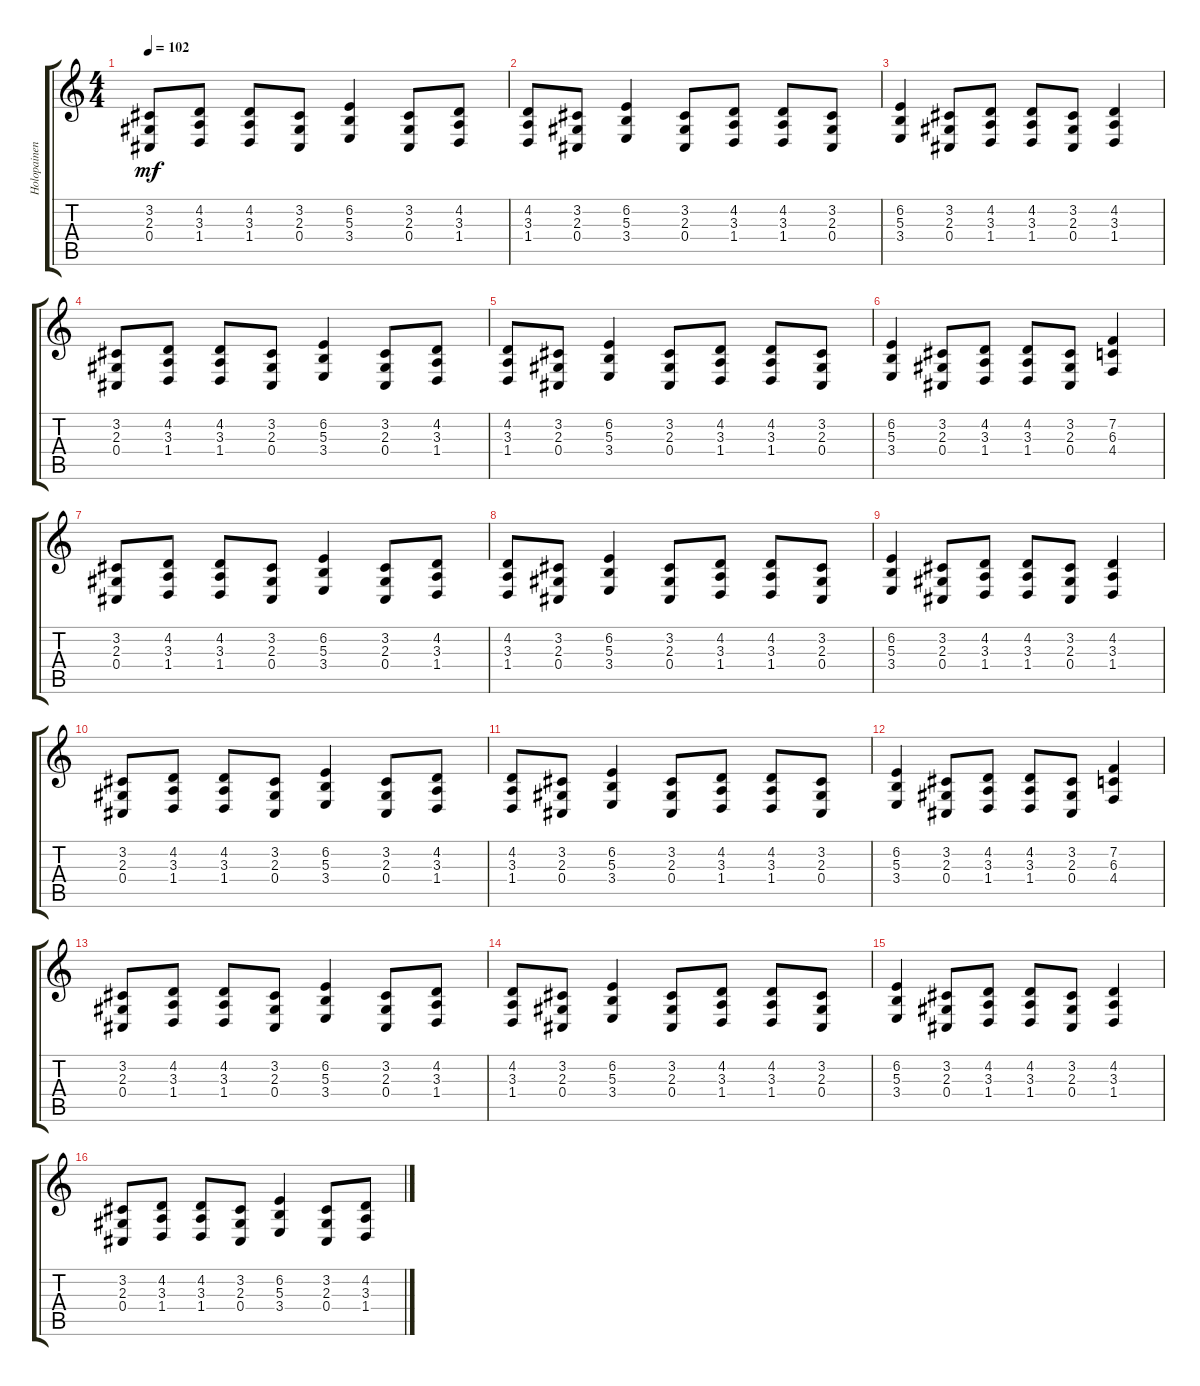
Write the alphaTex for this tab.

\track ("Holopainen" "Holopainen") {instrument stringensemble1}
\staff {score tabs}
\tuning (Eb4 Bb3 Gb3 Db3 Ab2 Db2) {hide}
\ts (4 4)
\tempo 102
\clef g2
\ks c
(3.2 2.3 0.4).8{dy mf} (4.2 3.3 1.4).8 (4.2 3.3 1.4).8 (3.2 2.3 0.4).8 (6.2 5.3 3.4).4 (3.2 2.3 0.4).8 (4.2 3.3 1.4).8 |
(4.2 3.3 1.4).8 (3.2 2.3 0.4).8 (6.2 5.3 3.4).4 (3.2 2.3 0.4).8 (4.2 3.3 1.4).8 (4.2 3.3 1.4).8 (3.2 2.3 0.4).8 |
(6.2 5.3 3.4).4 (3.2 2.3 0.4).8 (4.2 3.3 1.4).8 (4.2 3.3 1.4).8 (3.2 2.3 0.4).8 (4.2 3.3 1.4).4 |
(3.2 2.3 0.4).8 (4.2 3.3 1.4).8 (4.2 3.3 1.4).8 (3.2 2.3 0.4).8 (6.2 5.3 3.4).4 (3.2 2.3 0.4).8 (4.2 3.3 1.4).8 |
(4.2 3.3 1.4).8 (3.2 2.3 0.4).8 (6.2 5.3 3.4).4 (3.2 2.3 0.4).8 (4.2 3.3 1.4).8 (4.2 3.3 1.4).8 (3.2 2.3 0.4).8 |
(6.2 5.3 3.4).4 (3.2 2.3 0.4).8 (4.2 3.3 1.4).8 (4.2 3.3 1.4).8 (3.2 2.3 0.4).8 (7.2 6.3 4.4).4 |
(3.2 2.3 0.4).8 (4.2 3.3 1.4).8 (4.2 3.3 1.4).8 (3.2 2.3 0.4).8 (6.2 5.3 3.4).4 (3.2 2.3 0.4).8 (4.2 3.3 1.4).8 |
(4.2 3.3 1.4).8 (3.2 2.3 0.4).8 (6.2 5.3 3.4).4 (3.2 2.3 0.4).8 (4.2 3.3 1.4).8 (4.2 3.3 1.4).8 (3.2 2.3 0.4).8 |
(6.2 5.3 3.4).4 (3.2 2.3 0.4).8 (4.2 3.3 1.4).8 (4.2 3.3 1.4).8 (3.2 2.3 0.4).8 (4.2 3.3 1.4).4 |
(3.2 2.3 0.4).8 (4.2 3.3 1.4).8 (4.2 3.3 1.4).8 (3.2 2.3 0.4).8 (6.2 5.3 3.4).4 (3.2 2.3 0.4).8 (4.2 3.3 1.4).8 |
(4.2 3.3 1.4).8 (3.2 2.3 0.4).8 (6.2 5.3 3.4).4 (3.2 2.3 0.4).8 (4.2 3.3 1.4).8 (4.2 3.3 1.4).8 (3.2 2.3 0.4).8 |
(6.2 5.3 3.4).4 (3.2 2.3 0.4).8 (4.2 3.3 1.4).8 (4.2 3.3 1.4).8 (3.2 2.3 0.4).8 (7.2 6.3 4.4).4 |
(3.2 2.3 0.4).8 (4.2 3.3 1.4).8 (4.2 3.3 1.4).8 (3.2 2.3 0.4).8 (6.2 5.3 3.4).4 (3.2 2.3 0.4).8 (4.2 3.3 1.4).8 |
(4.2 3.3 1.4).8 (3.2 2.3 0.4).8 (6.2 5.3 3.4).4 (3.2 2.3 0.4).8 (4.2 3.3 1.4).8 (4.2 3.3 1.4).8 (3.2 2.3 0.4).8 |
(6.2 5.3 3.4).4 (3.2 2.3 0.4).8 (4.2 3.3 1.4).8 (4.2 3.3 1.4).8 (3.2 2.3 0.4).8 (4.2 3.3 1.4).4 |
(3.2 2.3 0.4).8 (4.2 3.3 1.4).8 (4.2 3.3 1.4).8 (3.2 2.3 0.4).8 (6.2 5.3 3.4).4 (3.2 2.3 0.4).8 (4.2 3.3 1.4).8
